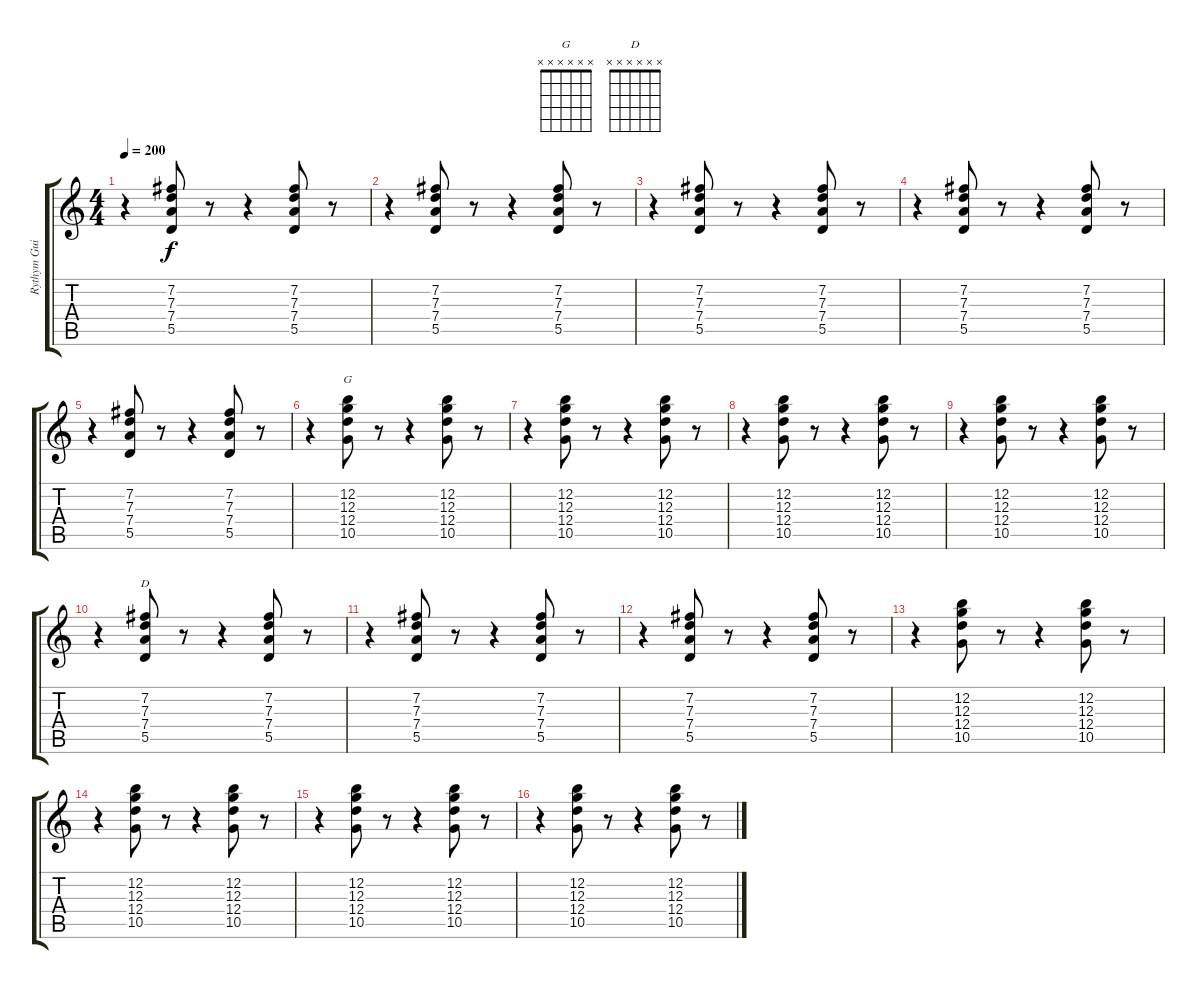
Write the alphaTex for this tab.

\track ("Rythym Guitar" "Rythym Gui") {instrument electricguitarclean}
\staff {score tabs}
\tuning (E4 B3 G3 D3 A2 E2) {hide}
\chord ("G" x x x x x x) {firstfret 0}
\chord ("D" x x x x x x) {firstfret 0}
\ts (4 4)
\tempo 200
\clef g2
\ks c
r.4{dy f} (7.2 7.3 7.4 5.5).8 r.8 r.4 (7.2 7.3 7.4 5.5).8 r.8 |
r.4 (7.2 7.3 7.4 5.5).8 r.8 r.4 (7.2 7.3 7.4 5.5).8 r.8 |
r.4 (7.2 7.3 7.4 5.5).8 r.8 r.4 (7.2 7.3 7.4 5.5).8 r.8 |
r.4 (7.2 7.3 7.4 5.5).8 r.8 r.4 (7.2 7.3 7.4 5.5).8 r.8 |
r.4 (7.2 7.3 7.4 5.5).8 r.8 r.4 (7.2 7.3 7.4 5.5).8 r.8 |
r.4 (12.2 12.3 12.4 10.5).8{ch "G"} r.8 r.4 (12.2 12.3 12.4 10.5).8 r.8 |
r.4 (12.2 12.3 12.4 10.5).8 r.8 r.4 (12.2 12.3 12.4 10.5).8 r.8 |
r.4 (12.2 12.3 12.4 10.5).8 r.8 r.4 (12.2 12.3 12.4 10.5).8 r.8 |
r.4 (12.2 12.3 12.4 10.5).8 r.8 r.4 (12.2 12.3 12.4 10.5).8 r.8 |
r.4 (7.2 7.3 7.4 5.5).8{ch "D"} r.8 r.4 (7.2 7.3 7.4 5.5).8 r.8 |
r.4 (7.2 7.3 7.4 5.5).8 r.8 r.4 (7.2 7.3 7.4 5.5).8 r.8 |
r.4 (7.2 7.3 7.4 5.5).8 r.8 r.4 (7.2 7.3 7.4 5.5).8 r.8 |
r.4 (12.2 12.3 12.4 10.5).8 r.8 r.4 (12.2 12.3 12.4 10.5).8 r.8 |
r.4 (12.2 12.3 12.4 10.5).8 r.8 r.4 (12.2 12.3 12.4 10.5).8 r.8 |
r.4 (12.2 12.3 12.4 10.5).8 r.8 r.4 (12.2 12.3 12.4 10.5).8 r.8 |
r.4 (12.2 12.3 12.4 10.5).8 r.8 r.4 (12.2 12.3 12.4 10.5).8 r.8
